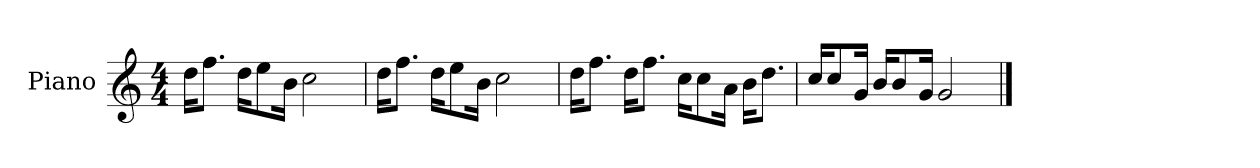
**kern
*part1
*staff1
*I"Piano
*I'P-no
*clefG2
*k[]
*M4/4
*MM90
=1
16dd\KL
8.ff\J
16dd\KL
8ee\
16b\Jk
2cc\
=2
16dd\KL
8.ff\J
16dd\KL
8ee\
16b\Jk
2cc\
=3
16dd\KL
8.ff\J
16dd\KL
8.ff\J
16cc\KL
8cc\
16a\Jk
16b\KL
8.dd\J
=4
16cc/KL
8cc/
16g/Jk
16b/KL
8b/
16g/Jk
2g/
==
*-
